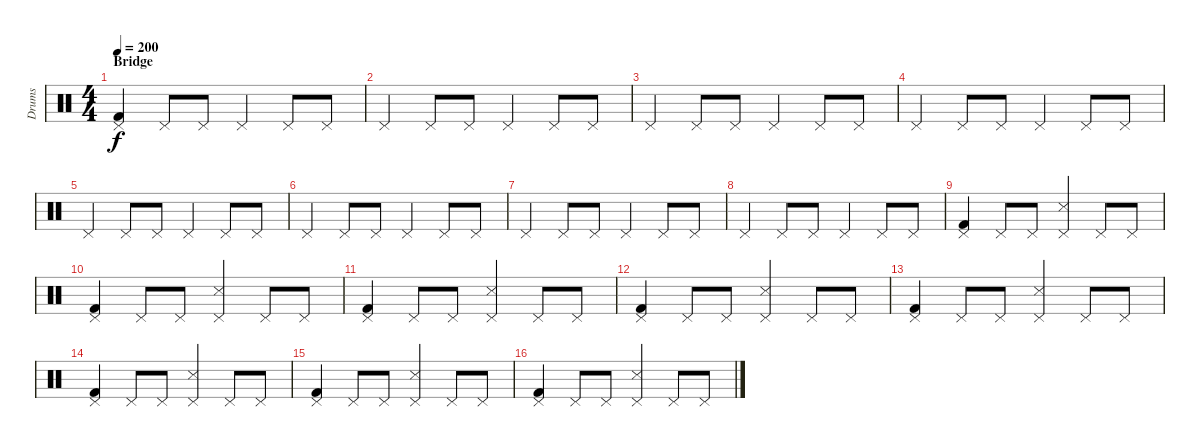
\track ("Drums" "Drums") {instrument percussion}
\staff {score}
\articulation defaults
\ts (4 4)
\section ("" "Bridge")
\tempo 200
\clef neutral
\ks c
("Pedal Hi-Hat (hit)" "Kick (hit) 2").4{dy f} "Pedal Hi-Hat (hit)".8 "Pedal Hi-Hat (hit)".8 "Pedal Hi-Hat (hit)".4 "Pedal Hi-Hat (hit)".8 "Pedal Hi-Hat (hit)".8 |
"Pedal Hi-Hat (hit)".4 "Pedal Hi-Hat (hit)".8 "Pedal Hi-Hat (hit)".8 "Pedal Hi-Hat (hit)".4 "Pedal Hi-Hat (hit)".8 "Pedal Hi-Hat (hit)".8 |
"Pedal Hi-Hat (hit)".4 "Pedal Hi-Hat (hit)".8 "Pedal Hi-Hat (hit)".8 "Pedal Hi-Hat (hit)".4 "Pedal Hi-Hat (hit)".8 "Pedal Hi-Hat (hit)".8 |
"Pedal Hi-Hat (hit)".4 "Pedal Hi-Hat (hit)".8 "Pedal Hi-Hat (hit)".8 "Pedal Hi-Hat (hit)".4 "Pedal Hi-Hat (hit)".8 "Pedal Hi-Hat (hit)".8 |
"Pedal Hi-Hat (hit)".4 "Pedal Hi-Hat (hit)".8 "Pedal Hi-Hat (hit)".8 "Pedal Hi-Hat (hit)".4 "Pedal Hi-Hat (hit)".8 "Pedal Hi-Hat (hit)".8 |
"Pedal Hi-Hat (hit)".4 "Pedal Hi-Hat (hit)".8 "Pedal Hi-Hat (hit)".8 "Pedal Hi-Hat (hit)".4 "Pedal Hi-Hat (hit)".8 "Pedal Hi-Hat (hit)".8 |
"Pedal Hi-Hat (hit)".4 "Pedal Hi-Hat (hit)".8 "Pedal Hi-Hat (hit)".8 "Pedal Hi-Hat (hit)".4 "Pedal Hi-Hat (hit)".8 "Pedal Hi-Hat (hit)".8 |
"Pedal Hi-Hat (hit)".4 "Pedal Hi-Hat (hit)".8 "Pedal Hi-Hat (hit)".8 "Pedal Hi-Hat (hit)".4 "Pedal Hi-Hat (hit)".8 "Pedal Hi-Hat (hit)".8 |
("Pedal Hi-Hat (hit)" "Kick (hit) 2").4 "Pedal Hi-Hat (hit)".8 "Pedal Hi-Hat (hit)".8 ("Pedal Hi-Hat (hit)" "Snare (side stick) 3").4 "Pedal Hi-Hat (hit)".8 "Pedal Hi-Hat (hit)".8 |
("Pedal Hi-Hat (hit)" "Kick (hit) 2").4 "Pedal Hi-Hat (hit)".8 "Pedal Hi-Hat (hit)".8 ("Pedal Hi-Hat (hit)" "Snare (side stick) 3").4 "Pedal Hi-Hat (hit)".8 "Pedal Hi-Hat (hit)".8 |
("Pedal Hi-Hat (hit)" "Kick (hit) 2").4 "Pedal Hi-Hat (hit)".8 "Pedal Hi-Hat (hit)".8 ("Pedal Hi-Hat (hit)" "Snare (side stick) 3").4 "Pedal Hi-Hat (hit)".8 "Pedal Hi-Hat (hit)".8 |
("Pedal Hi-Hat (hit)" "Kick (hit) 2").4 "Pedal Hi-Hat (hit)".8 "Pedal Hi-Hat (hit)".8 ("Pedal Hi-Hat (hit)" "Snare (side stick) 3").4 "Pedal Hi-Hat (hit)".8 "Pedal Hi-Hat (hit)".8 |
("Pedal Hi-Hat (hit)" "Kick (hit) 2").4 "Pedal Hi-Hat (hit)".8 "Pedal Hi-Hat (hit)".8 ("Pedal Hi-Hat (hit)" "Snare (side stick) 3").4 "Pedal Hi-Hat (hit)".8 "Pedal Hi-Hat (hit)".8 |
("Pedal Hi-Hat (hit)" "Kick (hit) 2").4 "Pedal Hi-Hat (hit)".8 "Pedal Hi-Hat (hit)".8 ("Pedal Hi-Hat (hit)" "Snare (side stick) 3").4 "Pedal Hi-Hat (hit)".8 "Pedal Hi-Hat (hit)".8 |
("Pedal Hi-Hat (hit)" "Kick (hit) 2").4 "Pedal Hi-Hat (hit)".8 "Pedal Hi-Hat (hit)".8 ("Pedal Hi-Hat (hit)" "Snare (side stick) 3").4 "Pedal Hi-Hat (hit)".8 "Pedal Hi-Hat (hit)".8 |
("Pedal Hi-Hat (hit)" "Kick (hit) 2").4 "Pedal Hi-Hat (hit)".8 "Pedal Hi-Hat (hit)".8 ("Pedal Hi-Hat (hit)" "Snare (side stick) 3").4 "Pedal Hi-Hat (hit)".8 "Pedal Hi-Hat (hit)".8
